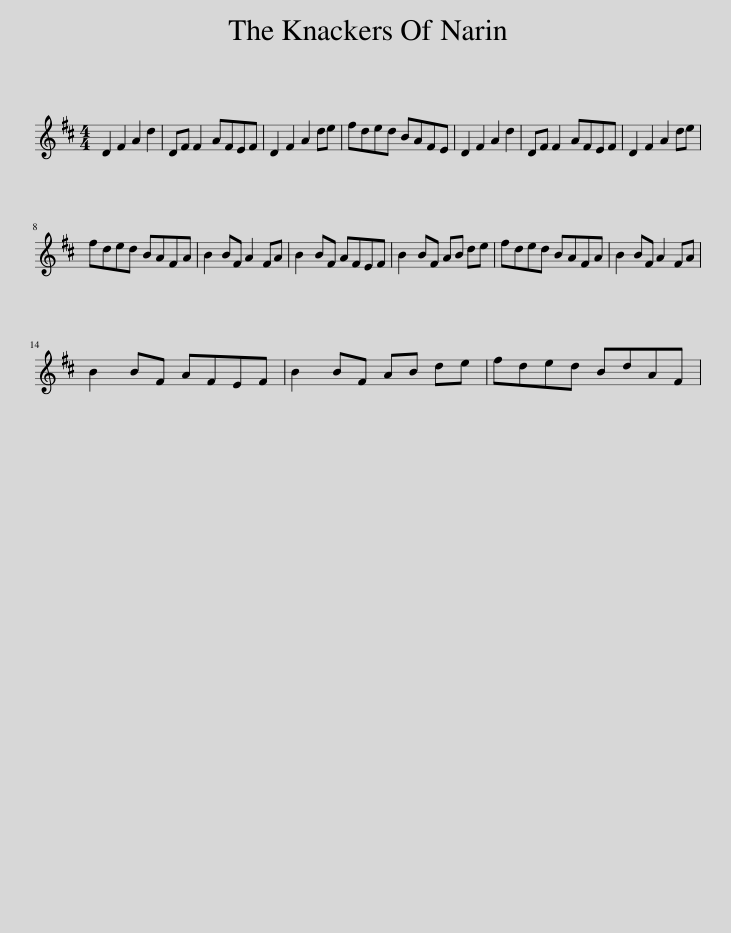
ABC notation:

X:1
L:1/8
M:4/4
I:linebreak $
K:D
V:1 treble
V:1
 D2 F2 A2 d2 | DF F2 AFEF | D2 F2 A2 de | fded BAFE | D2 F2 A2 d2 | %5
 DF F2 AFEF | D2 F2 A2 de |$ fded BAFA | B2 BF A2 FA | B2 BF AFEF | %10
 B2 BF AB de | fded BAFA | B2 BF A2 FA |$ B2 BF AFEF | B2 BF AB de | %15
 fded BdAF | %16
